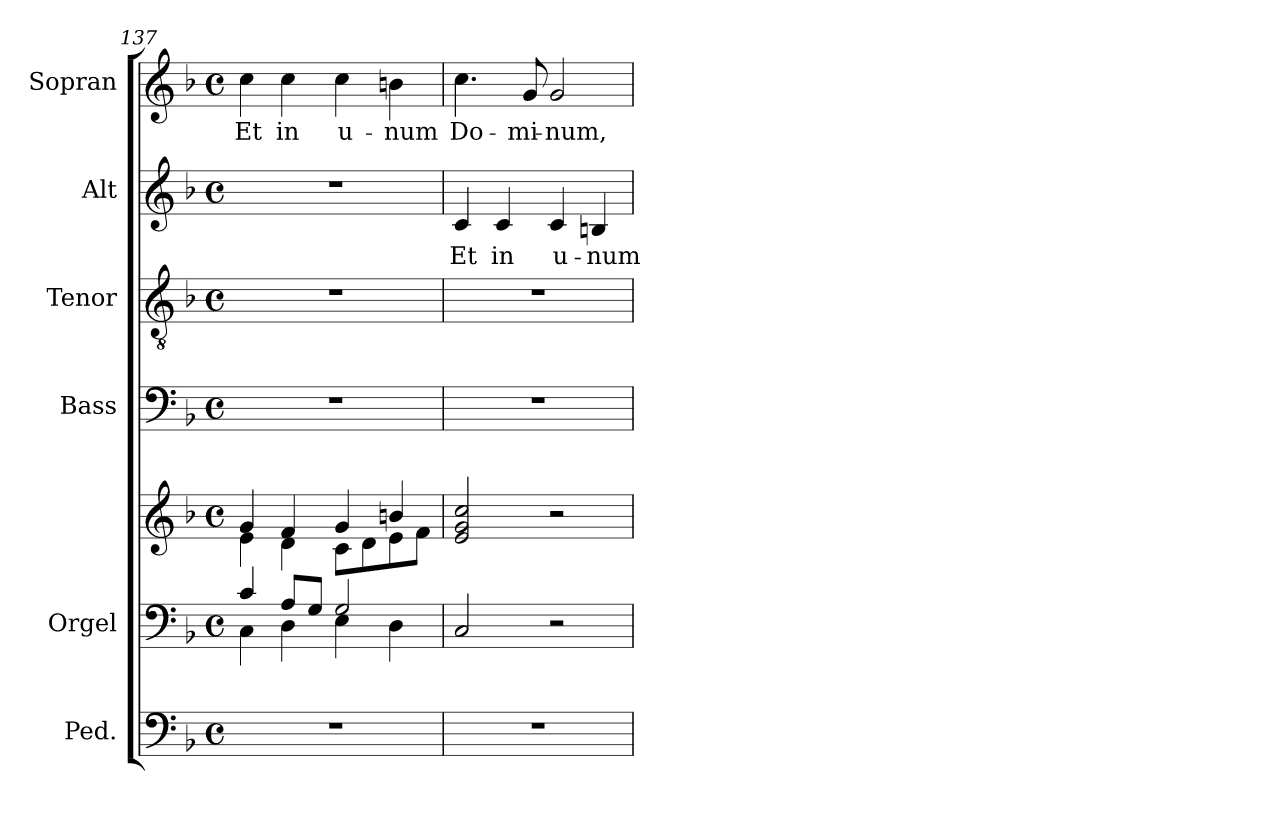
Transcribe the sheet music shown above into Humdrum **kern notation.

**kern	**kern	**kern	**kern	**kern	**kern	**text	**kern	**text
*part6	*part5	*part5	*part4	*part3	*part2	*part2	*part1	*part1
*staff7	*staff6	*staff5	*staff4	*staff3	*staff2	*staff2	*staff1	*staff1
*I"Ped.	*I"Orgel	*	*I"Bass	*I"Tenor	*I"Alt	*	*I"Sopran	*
*	*I'Org.	*	*I'B.	*I'T.	*I'A.	*	*I'S.	*
*clefF4	*clefF4	*clefG2	*clefF4	*clefGv2	*clefG2	*	*clefG2	*
*ITrd7c12	*	*	*	*	*	*	*	*
*k[b-]	*k[b-]	*k[b-]	*k[b-]	*k[b-]	*k[b-]	*	*k[b-]	*
*F:	*F:	*F:	*F:	*F:	*F:	*	*F:	*
*M4/4	*M4/4	*M4/4	*M4/4	*M4/4	*M4/4	*	*M4/4	*
*met(c)	*met(c)	*met(c)	*met(c)	*met(c)	*met(c)	*	*met(c)	*
=137	=137	=137	=137	=137	=137	=137	=137	=137
*	*^	*^	*	*	*	*	*	*
!	!	!	!	!	!	!	!	!	!	!LO:LY:b
1r	4c/	4C\	4g/	4e\	1r	1r	1r	.	4cc\	Et
!	!	!	!	!	!	!	!	!	!	!LO:LY:b
.	8A/L	4D\	4f/	4d\	.	.	.	.	4cc\	in
.	8G/J	.	.	.	.	.	.	.	.	.
!	!	!	!	!	!	!	!	!	!	!LO:LY:b
.	2G/	4E\	4g/	8c\L	.	.	.	.	4cc\	u-
.	.	.	.	8d\	.	.	.	.	.	.
!	!	!	!	!	!	!	!	!	!	!LO:LY:b
.	.	4D\	4bn/	8e\	.	.	.	.	4bn\	-num
.	.	.	.	8f\J	.	.	.	.	.	.
*	*v	*v	*	*	*	*	*	*	*	*
=138	=138	=138	=138	=138	=138	=138	=138	=138	=138
!	!	!	!	!	!	!	!LO:LY:b	!	!LO:LY:b
*	*	*v	*v	*	*	*	*	*	*
1r	2C/	2e/ 2g/ 2cc/	1r	1r	4c/	Et	4.cc\	Do-
!	!	!	!	!	!	!LO:LY:b	!	!
.	.	.	.	.	4c/	in	.	.
!	!	!	!	!	!	!	!	!LO:LY:b
.	.	.	.	.	.	.	8g/	-mi-
!	!	!	!	!	!	!LO:LY:b	!	!LO:LY:b
.	2r	2r	.	.	4c/	u-	2g/	-num,
!	!	!	!	!	!	!LO:LY:b	!	!
.	.	.	.	.	4Bn/	-num	.	.
=	=	=	=	=	=	=	=	=
*-	*-	*-	*-	*-	*-	*-	*-	*-
